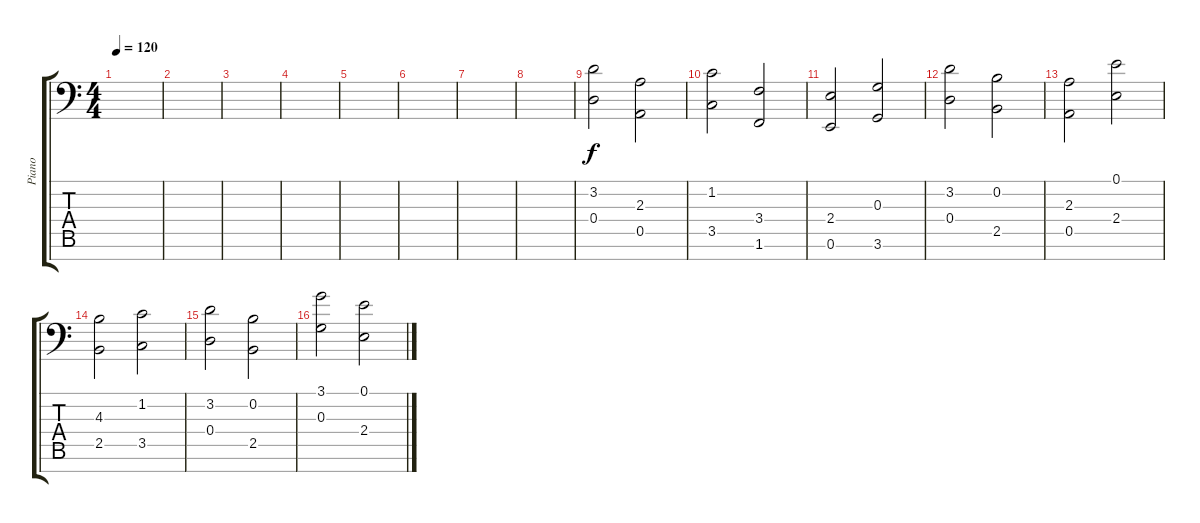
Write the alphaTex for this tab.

\track ("Piano" "Piano") {instrument acousticgrandpiano}
\staff {score tabs}
\tuning (E4 B3 G3 D3 A2 E2 A1) {hide}
\ts (4 4)
\tempo 120
\clef f4
\ks c
|
|
|
|
|
|
|
|
(3.2 0.4).2 (2.3 0.5).2 |
(1.2 3.5).2 (3.4 1.6).2 |
(2.4 0.6).2 (0.3 3.6).2 |
(3.2 0.4).2 (0.2 2.5).2 |
(2.3 0.5).2 (0.1 2.4).2 |
(4.3 2.5).2 (1.2 3.5).2 |
(3.2 0.4).2 (0.2 2.5).2 |
(3.1 0.3).2 (0.1 2.4).2
